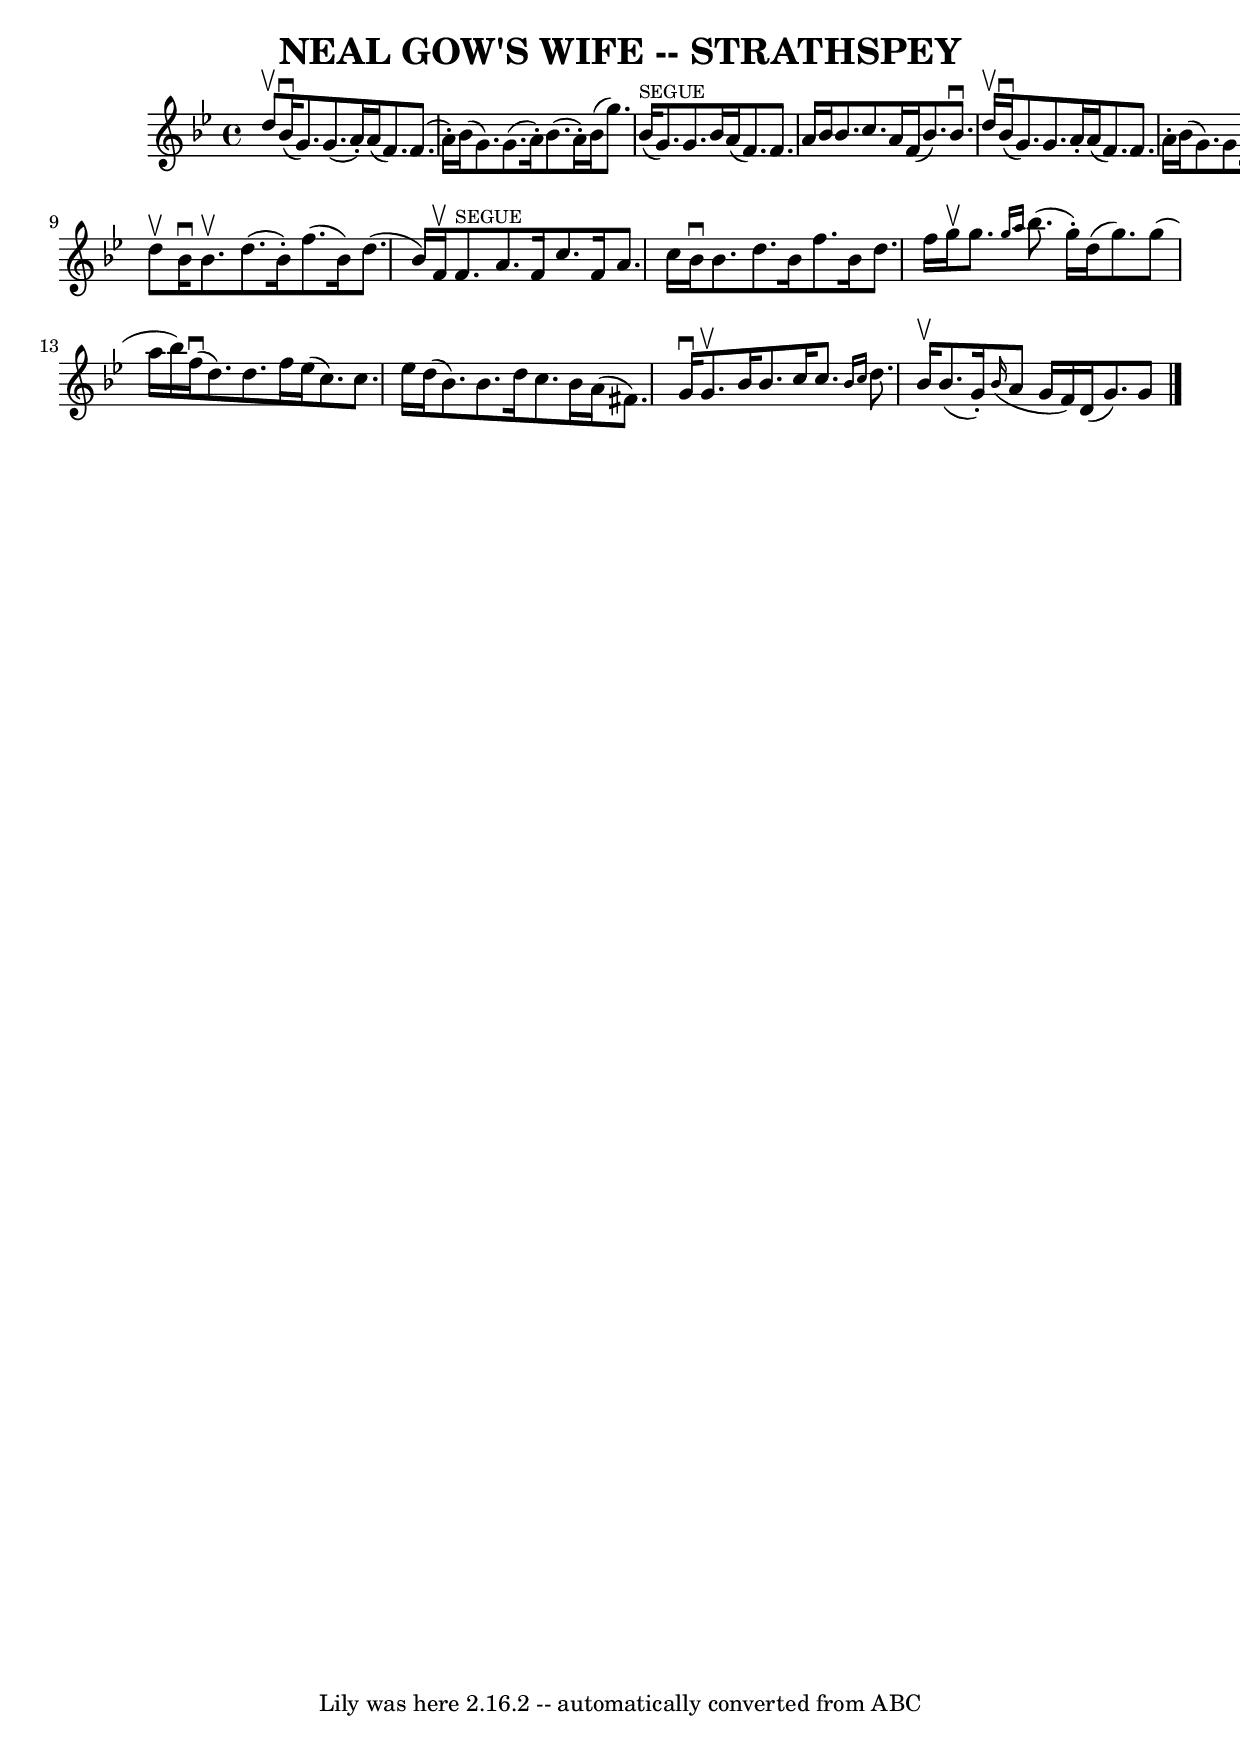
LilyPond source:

\version "2.16.2"
\include "Mammoth.ily"
\header {
  %% book = "Ryan's Mammoth Collection of Fiddle Tunes"
  crossRefNumber = "1"
  footnotes = ""
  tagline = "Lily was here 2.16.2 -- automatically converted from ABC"
  title = "NEAL GOW'S WIFE -- STRATHSPEY"

}
voicedefault =  {


  \override Staff.TimeSignature #'style = #'C
  \time 4/4 
  \key g \minor
  d''8^\upbow       |
  bes'16 (^\downbow   
  g'8.) g'8. (a'16 -.) a'16 (f'8.) f'8. (a'16 -.)   
  |
  bes'16 (g'8.) g'8. (a'16 -.) bes'8. (a'16 -.)   
  bes'16 (g''8.)       |
  bes'16^\segue(g'8.) g'8.    
  bes'16 a'16 (f'8.) f'8. a'16    |
  bes'16 bes'8.    
  c''8. a'16 f'16 (bes'8.) bes'8.^\downbow d''16^\upbow   
  |
  |
  bes'16 (^\downbow g'8.) g'8. a'16 -. a'16 
  (f'8.) f'8. a'16 -.   |
  bes'16 (g'8.) g'8. a'16 -. bes'8. a'16 -. bes'16 (g''8.)       |
  bes'16 (g'8.  -) g'8. bes'16 a'16 (f'8.) f'8. a'16    |
  bes'16    
  bes'8. c''8. a'16 f'16 (bes'8.) bes'8    \bar "|." d''8^\upbow       |
  bes'16^\downbow bes'8.^\upbow d''8. (bes'16 -.) f''8. (bes'16) d''8. (bes'16)   |
  f'16^\upbow   
  f'8.^\segue a'8. f'16 c''8. f'16 a'8. c''16        |
  
  bes'16^\downbow bes'8. d''8. bes'16 f''8. bes'16 d''8.    
  f''16    |
  g''16^\upbow g''8.  \grace { g''16 a''16  
			     }   
  bes''8. (g''16 -.) d''16 (g''8.) g''8 (a''16 bes''16)   
  |
  |
  f''16 (^\downbow d''8.) d''8. f''16    
  ees''16 (c''8.) c''8. ees''16    |
  d''16 (bes'8.)   
  bes'8. d''16 c''8. bes'16 a'16 (fis'8.)       |
  g'16^\downbow g'8.^\upbow bes'16 bes'8. c''16 c''8.  \grace {    
    bes'16 c''16  
  } d''8. bes'16^\upbow   |
  bes'8. (g'16 -.) 
  \grace { bes'16 (
	 } a'8 g'16 f'16) d'16 (g'8.) g'8    
  \bar "|."   

}

\score{
  <<

    \context Staff="default"
    {
      \voicedefault 
      
    }

  >>
  \layout {
    
  }
  \midi {
  }

}
